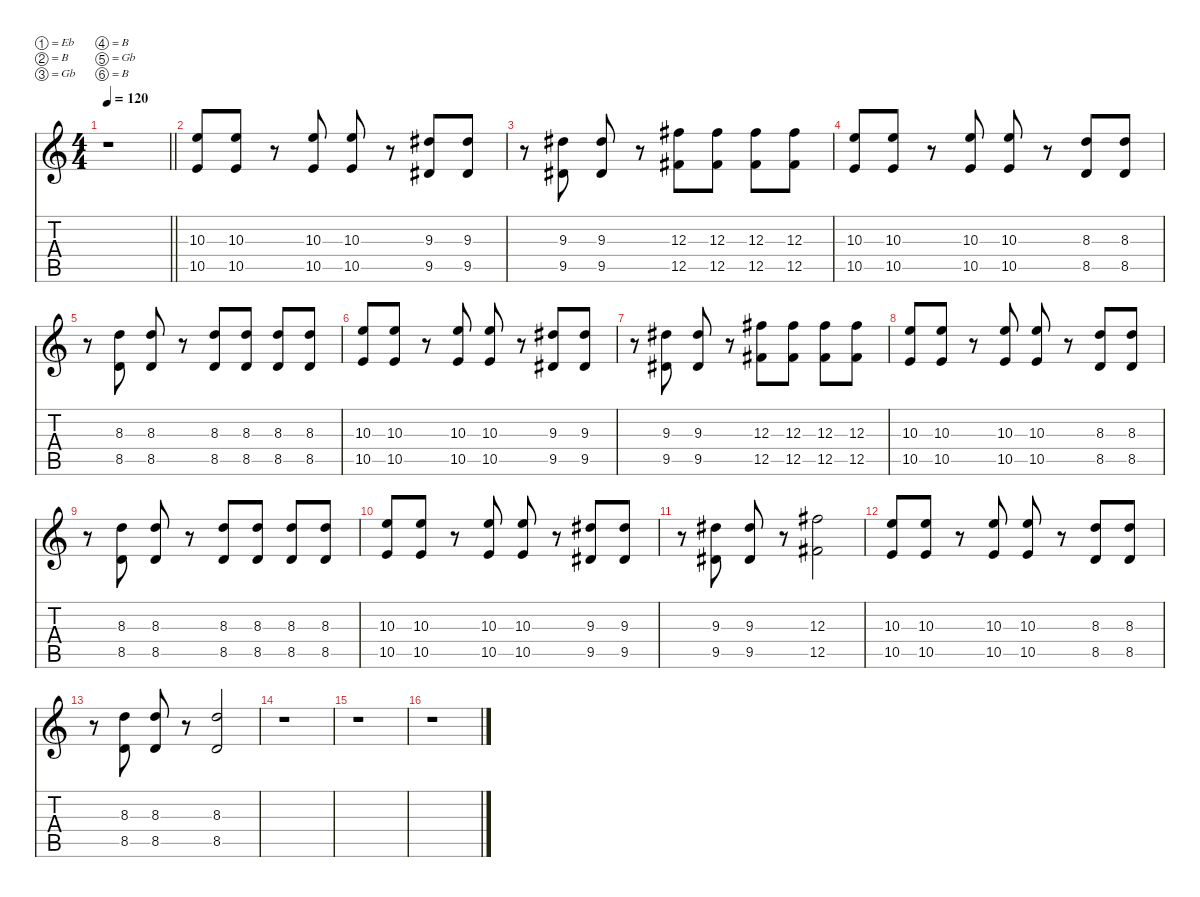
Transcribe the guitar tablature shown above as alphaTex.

\defaultSystemsLayout 4
\hideDynamics
\bracketExtendMode nobrackets
\singleTrackTrackNamePolicy hidden
\multiTrackTrackNamePolicy hidden
\firstSystemTrackNameMode fullname
\firstSystemTrackNameOrientation horizontal
\otherSystemsTrackNameOrientation horizontal
\track ("Lead Guitar 1" "dist.guit.") {instrument distortionguitar}
\staff {score tabs}
\tuning (Eb4 B3 Gb3 B2 Gb2 B1)
\ts (4 4)
\tempo 120
\clef g2
\barLineRight lightlight
\ks c
r.1{dy f beam Down} |
(10.3 10.5).8{beam Up} (10.3 10.5).8{beam Up} r.8{beam Up} (10.3 10.5).8{beam Up} (10.3 10.5).8{beam Up} r.8{beam Up} (9.3{acc #} 9.5{acc #}).8{beam Up} (9.3{acc #} 9.5{acc #}).8{beam Up} |
r.8{beam Down} (9.3{acc #} 9.5{acc #}).8{beam Up} (9.3{acc #} 9.5{acc #}).8{beam Up} r.8{beam Up} (12.3{acc #} 12.5{acc #}).8{beam Down} (12.3{acc #} 12.5{acc #}).8{beam Down} (12.3{acc #} 12.5{acc #}).8{beam Down} (12.3{acc #} 12.5{acc #}).8{beam Down} |
(10.3 10.5).8{beam Up} (10.3 10.5).8{beam Up} r.8{beam Up} (10.3 10.5).8{beam Up} (10.3 10.5).8{beam Up} r.8{beam Up} (8.3 8.5).8{beam Up} (8.3 8.5).8{beam Up} |
r.8{beam Down} (8.3 8.5).8{beam Up} (8.3 8.5).8{beam Up} r.8{beam Up} (8.3 8.5).8{beam Up} (8.3 8.5).8{beam Up} (8.3 8.5).8{beam Up} (8.3 8.5).8{beam Up} |
(10.3 10.5).8{beam Up} (10.3 10.5).8{beam Up} r.8{beam Up} (10.3 10.5).8{beam Up} (10.3 10.5).8{beam Up} r.8{beam Up} (9.3{acc #} 9.5{acc #}).8{beam Up} (9.3{acc #} 9.5{acc #}).8{beam Up} |
r.8{beam Down} (9.3{acc #} 9.5{acc #}).8{beam Up} (9.3{acc #} 9.5{acc #}).8{beam Up} r.8{beam Up} (12.3{acc #} 12.5{acc #}).8{beam Down} (12.3{acc #} 12.5{acc #}).8{beam Down} (12.3{acc #} 12.5{acc #}).8{beam Down} (12.3{acc #} 12.5{acc #}).8{beam Down} |
(10.3 10.5).8{beam Up} (10.3 10.5).8{beam Up} r.8{beam Up} (10.3 10.5).8{beam Up} (10.3 10.5).8{beam Up} r.8{beam Up} (8.3 8.5).8{beam Up} (8.3 8.5).8{beam Up} |
r.8{beam Down} (8.3 8.5).8{beam Up} (8.3 8.5).8{beam Up} r.8{beam Up} (8.3 8.5).8{beam Up} (8.3 8.5).8{beam Up} (8.3 8.5).8{beam Up} (8.3 8.5).8{beam Up} |
(10.3 10.5).8{beam Up} (10.3 10.5).8{beam Up} r.8{beam Up} (10.3 10.5).8{beam Up} (10.3 10.5).8{beam Up} r.8{beam Up} (9.3{acc #} 9.5{acc #}).8{beam Up} (9.3{acc #} 9.5{acc #}).8{beam Up} |
r.8{beam Down} (9.3{acc #} 9.5{acc #}).8{beam Up} (9.3{acc #} 9.5{acc #}).8{beam Up} r.8{beam Up} (12.3{acc #} 12.5{acc #}).2{beam Down} |
(10.3 10.5).8{beam Up} (10.3 10.5).8{beam Up} r.8{beam Up} (10.3 10.5).8{beam Up} (10.3 10.5).8{beam Up} r.8{beam Up} (8.3 8.5).8{beam Up} (8.3 8.5).8{beam Up} |
r.8{beam Down} (8.3 8.5).8{beam Up} (8.3 8.5).8{beam Up} r.8{beam Up} (8.3 8.5).2{beam Up} |
r.1{beam Down} |
r.1{beam Down} |
r.1{beam Down}
